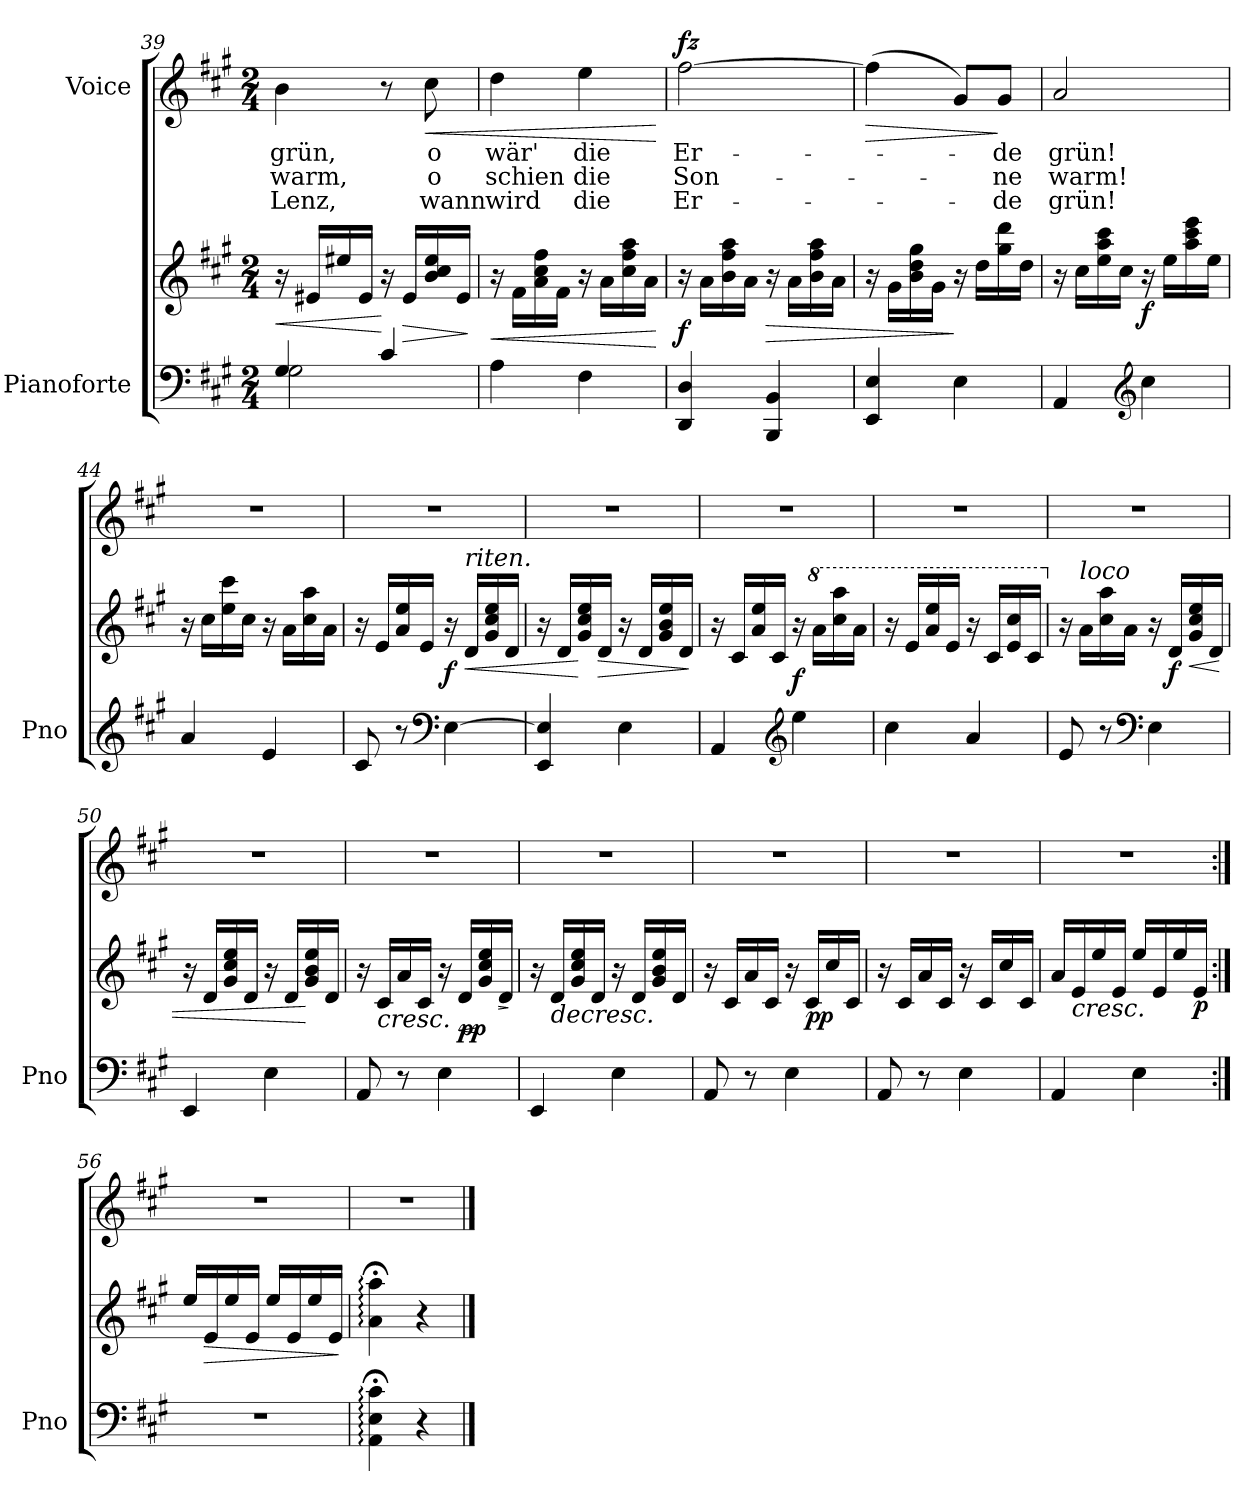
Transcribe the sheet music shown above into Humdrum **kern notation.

**kern	**kern	**dynam	**kern	**text	**text	**text	**dynam
*part2	*part2	*part2	*part1	*part1	*part1	*part1	*part1
*staff3	*staff2	*staff2/3	*staff1	*staff1	*staff1	*staff1	*staff1
*I"Pianoforte	*	*	*I"Voice	*	*	*	*
*I'Pno	*	*	*	*	*	*	*
*clefF4	*clefG2	*	*clefG2	*	*	*	*
*k[f#c#g#]	*k[f#c#g#]	*	*k[f#c#g#]	*	*	*	*
*M2/4	*M2/4	*	*M2/4	*	*	*	*
=39	=39	=39	=39	=39	=39	=39	=39
*^	*	*	*	*	*	*	*
!	!	!	!LO:HP:b	!	!LO:LY:b	!LO:LY:b	!LO:LY:b	!
4G#/	2G#\	16r	<	4b\	grün,	warm,	Lenz,	.
.	.	16e#X/LL	.	.	.	.	.	.
.	.	16ee#X/	.	.	.	.	.	.
.	.	16e#/JJ	.	.	.	.	.	.
4c#/	.	16r	[	8r	.	.	.	.
!	!	!	!LO:HP:b	!	!	!	!	!
.	.	16e#/LL	>	.	.	.	.	.
!	!	!	!	!	!LO:LY:b	!LO:LY:b	!LO:LY:b	!LO:HP:b
.	.	16b/ 16cc#/ 16ee#/	.	8cc#\	o	o	wann	<
.	.	16e#/JJ	.	.	.	.	.	.
*v	*v	*	*	*	*	*	*	*
.	.	]	.	.	.	.	.
=40	=40	=40	=40	=40	=40	=40	=40
!	!	!LO:HP:b	!	!LO:LY:b	!LO:LY:b	!LO:LY:b	!
4A\	16r	<	4dd\	wär'	schien	wird	.
.	16f#\LL	.	.	.	.	.	.
.	16a\ 16cc#\ 16ff#\	.	.	.	.	.	.
.	16f#\JJ	.	.	.	.	.	.
!	!	!	!	!LO:LY:b	!LO:LY:b	!LO:LY:b	!
4F#\	16r	.	4ee\	die	die	die	.
.	16a\LL	.	.	.	.	.	.
.	16cc#\ 16ff#\ 16aa\	.	.	.	.	.	.
.	16a\JJ	.	.	.	.	.	.
.	.	[	.	.	.	.	[
!!LO:PB:g=z
=41	=41	=41	=41	=41	=41	=41	=41
!	!	!LO:DY:b	!	!LO:LY:b	!LO:LY:b	!LO:LY:b	!LO:DY:a
4DD/ 4D/	16r	f	[2ff#\	Er-	Son-	Er-	fz
.	16a\LL	.	.	.	.	.	.
.	16b\ 16ff#\ 16aa\	.	.	.	.	.	.
.	16a\JJ	.	.	.	.	.	.
!	!	!LO:HP:b	!	!	!	!	!
4BBB/ 4BB/	16r	>	.	.	.	.	.
.	16a\LL	.	.	.	.	.	.
.	16b\ 16ff#\ 16aa\	.	.	.	.	.	.
.	16a\JJ	.	.	.	.	.	.
=42	=42	=42	=42	=42	=42	=42	=42
!	!	!	!	!	!	!	!LO:HP:b
4EE/ 4E/	16r	.	(>4ff#\]	.	.	.	>
.	16g#\LL	.	.	.	.	.	.
.	16b\ 16dd\ 16gg#\	.	.	.	.	.	.
.	16g#\JJ	.	.	.	.	.	.
4E\	16r	]	8g#/L)	.	.	.	.
.	16dd\LL	.	.	.	.	.	.
!	!	!	!	!LO:LY:b	!LO:LY:b	!LO:LY:b	!
.	16gg#\ 16ddd\	.	8g#/J	-de	-ne	de	]
.	16dd\JJ	.	.	.	.	.	.
=43	=43	=43	=43	=43	=43	=43	=43
!	!	!	!	!LO:LY:b	!LO:LY:b	!LO:LY:b	!
4AA/	16r	.	2a/	grün!	warm!	grün!	.
.	16cc#\LL	.	.	.	.	.	.
.	16ee\ 16aa\ 16ccc#\	.	.	.	.	.	.
.	16cc#\JJ	.	.	.	.	.	.
*clefG2	*	*	*	*	*	*	*
!	!	!LO:DY:b	!	!	!	!	!
4cc#\	16r	f	.	.	.	.	.
.	16ee\LL	.	.	.	.	.	.
.	16aa\ 16ccc#\ 16eee\	.	.	.	.	.	.
.	16ee\JJ	.	.	.	.	.	.
=44	=44	=44	=44	=44	=44	=44	=44
4a/	16r	.	2r	.	.	.	.
.	16cc#\LL	.	.	.	.	.	.
.	16ee\ 16ccc#\	.	.	.	.	.	.
.	16cc#\JJ	.	.	.	.	.	.
4e/	16r	.	.	.	.	.	.
.	16a\LL	.	.	.	.	.	.
.	16cc#\ 16aa\	.	.	.	.	.	.
.	16a\JJ	.	.	.	.	.	.
!!LO:LB:g=z
=45	=45	=45	=45	=45	=45	=45	=45
8c#/	16r	.	2r	.	.	.	.
.	16e/LL	.	.	.	.	.	.
8r	16a/ 16ee/	.	.	.	.	.	.
.	16e/JJ	.	.	.	.	.	.
*clefF4	*	*	*	*	*	*	*
!	!	!LO:DY:b	!	!	!	!	!
[4E\	16r	f	.	.	.	.	.
!	!LO:TX:a:i:t=riten.	!	!	!	!	!	!
!	!	!LO:HP:b	!	!	!	!	!
.	16d/LL	<	.	.	.	.	.
.	16g#/ 16cc#/ 16ee/	.	.	.	.	.	.
.	16d/JJ	.	.	.	.	.	.
=46	=46	=46	=46	=46	=46	=46	=46
4EE/ 4E/]	16r	.	2r	.	.	.	.
.	16d/LL	.	.	.	.	.	.
.	16g#/ 16cc#/ 16ee/	[	.	.	.	.	.
!	!	!LO:HP:b	!	!	!	!	!
.	16d/JJ	>	.	.	.	.	.
4E\	16r	.	.	.	.	.	.
.	16d/LL	.	.	.	.	.	.
.	16g#/ 16b/ 16ee/	.	.	.	.	.	.
.	16d/JJ	.	.	.	.	.	.
.	.	]	.	.	.	.	.
=47	=47	=47	=47	=47	=47	=47	=47
4AA/	16r	.	2r	.	.	.	.
.	16c#/LL	.	.	.	.	.	.
.	16a/ 16ee/	.	.	.	.	.	.
.	16c#/JJ	.	.	.	.	.	.
*clefG2	*	*	*	*	*	*	*
!	!	!LO:DY:b	!	!	!	!	!
4ee\	16r	f	.	.	.	.	.
*	*8va	*	*	*	*	*	*
.	16aa\LL	.	.	.	.	.	.
.	16ccc#\ 16aaa\	.	.	.	.	.	.
.	16aa\JJ	.	.	.	.	.	.
=48	=48	=48	=48	=48	=48	=48	=48
4cc#\	16r	.	2r	.	.	.	.
.	16ee/LL	.	.	.	.	.	.
.	16aa/ 16eee/	.	.	.	.	.	.
.	16ee/JJ	.	.	.	.	.	.
4a/	16r	.	.	.	.	.	.
.	16cc#/LL	.	.	.	.	.	.
.	16ee/ 16ccc#/	.	.	.	.	.	.
.	16cc#/JJ	.	.	.	.	.	.
!!LO:LB:g=z
=49	=49	=49	=49	=49	=49	=49	=49
*	*X8va	*	*	*	*	*	*
8e/	16r	.	2r	.	.	.	.
!	!LO:TX:a:i:t=loco	!	!	!	!	!	!
.	16a\LL	.	.	.	.	.	.
8r	16cc#\ 16aa\	.	.	.	.	.	.
.	16a\JJ	.	.	.	.	.	.
*clefF4	*	*	*	*	*	*	*
4E\	16r	.	.	.	.	.	.
!	!	!LO:DY:b	!	!	!	!	!
.	16d/LL	f	.	.	.	.	.
!	!	!LO:HP:b	!	!	!	!	!
.	16g#/ 16cc#/ 16ee/	<	.	.	.	.	.
.	16d/JJ	.	.	.	.	.	.
=50	=50	=50	=50	=50	=50	=50	=50
4EE/	16r	.	2r	.	.	.	.
.	16d/LL	.	.	.	.	.	.
.	16g#/ 16cc#/ 16ee/	.	.	.	.	.	.
.	16d/JJ	.	.	.	.	.	.
4E\	16r	.	.	.	.	.	.
.	16d/LL	.	.	.	.	.	.
.	16g#/ 16b/ 16ee/	[	.	.	.	.	.
.	16d/JJ	.	.	.	.	.	.
=51	=51	=51	=51	=51	=51	=51	=51
8AA/	16r	.	2r	.	.	.	.
!	!	!LO:HP:b	!	!	!	!	!
.	16c#/LL	<	.	.	.	.	.
8r	16a/	.	.	.	.	.	.
.	16c#/JJ	.	.	.	.	.	.
4E\	16r	.	.	.	.	.	.
!	!	!LO:HP:b	!	!	!	!	!
!	!	!LO:DY:n=1:b	!	!	!	!	!
.	16d/LL	< pp	.	.	.	.	.
.	16g#/ 16cc#/ 16ee/	[ [	.	.	.	.	.
!	!	!LO:HP:b	!	!	!	!	!
.	16d/JJ	>	.	.	.	.	.
.	.	]	.	.	.	.	.
=52	=52	=52	=52	=52	=52	=52	=52
4EE/	16r	.	2r	.	.	.	.
!	!	!LO:HP:b	!	!	!	!	!
.	16d/LL	>	.	.	.	.	.
.	16g#/ 16cc#/ 16ee/	.	.	.	.	.	.
.	16d/JJ	.	.	.	.	.	.
4E\	16r	.	.	.	.	.	.
.	16d/LL	.	.	.	.	.	.
.	16g#/ 16b/ 16ee/	.	.	.	.	.	.
.	16d/JJ	.	.	.	.	.	.
!!LO:LB:g=z
=53	=53	=53	=53	=53	=53	=53	=53
8AA/	16r	.	2r	.	.	.	.
.	16c#/LL	.	.	.	.	.	.
8r	16a/	.	.	.	.	.	.
.	16c#/JJ	.	.	.	.	.	.
4E\	16r	.	.	.	.	.	.
!	!	!LO:DY:b	!	!	!	!	!
.	16c#/LL	pp	.	.	.	.	.
.	16cc#/	.	.	.	.	.	.
.	16c#/JJ	]	.	.	.	.	.
=54	=54	=54	=54	=54	=54	=54	=54
8AA/	16r	.	2r	.	.	.	.
.	16c#/LL	.	.	.	.	.	.
8r	16a/	.	.	.	.	.	.
.	16c#/JJ	.	.	.	.	.	.
4E\	16r	.	.	.	.	.	.
.	16c#/LL	.	.	.	.	.	.
.	16cc#/	.	.	.	.	.	.
.	16c#/JJ	.	.	.	.	.	.
=55	=55	=55	=55	=55	=55	=55	=55
4AA/	16a/LL	.	2r	.	.	.	.
!	!	!LO:HP:b	!	!	!	!	!
.	16e/	<	.	.	.	.	.
.	16ee/	.	.	.	.	.	.
.	16e/JJ	.	.	.	.	.	.
4E\	16ee/LL	.	.	.	.	.	.
.	16e/	.	.	.	.	.	.
.	16ee/	.	.	.	.	.	.
!	!	!LO:DY:b	!	!	!	!	!
.	16e/JJ	p	.	.	.	.	.
.	.	[	.	.	.	.	.
=56:|!	=56:|!	=56:|!	=56:|!	=56:|!	=56:|!	=56:|!	=56:|!
*	*	*	*MM100	*	*	*	*
2r	16ee/LL	.	2r	.	.	.	.
!	!	!LO:HP:b	!	!	!	!	!
.	16e/	>	.	.	.	.	.
.	16ee/	.	.	.	.	.	.
.	16e/JJ	.	.	.	.	.	.
.	16ee/LL	.	.	.	.	.	.
.	16e/	.	.	.	.	.	.
.	16ee/	.	.	.	.	.	.
.	16e/JJ	.	.	.	.	.	.
.	.	]	.	.	.	.	.
=57	=57	=57	=57	=57	=57	=57	=57
*	*	*	*MM80	*	*	*	*
4AA\;<: 4E\;<: 4c#\;<:	4a\;<: 4aa\;<:	.	2r	.	.	.	.
4r	4r	.	.	.	.	.	.
==	==	==	==	==	==	==	==
*-	*-	*-	*-	*-	*-	*-	*-
